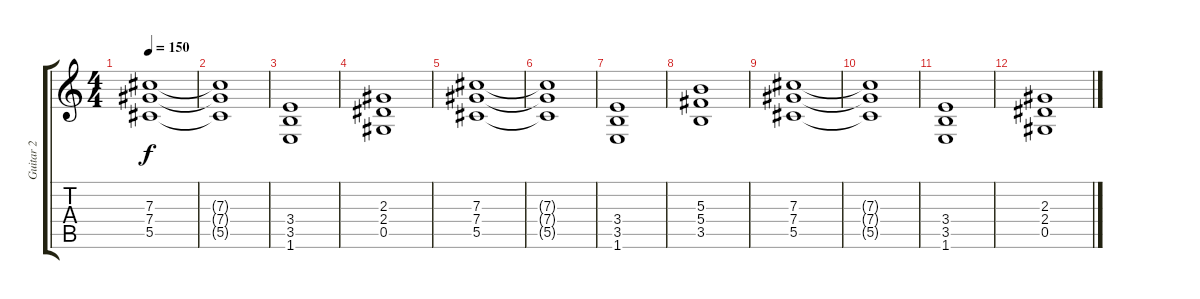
\track ("Guitar 2" "Guitar 2") {instrument distortionguitar}
\staff {score tabs}
\tuning (Eb4 Bb3 Gb3 Db3 Ab2 Eb2) {hide}
\ts (4 4)
\tempo 150
\clef g2
\ks c
(7.3 7.4 5.5).1{dy f} |
(7.3{t} 7.4{t} 5.5{t}).1 |
(3.4 3.5 1.6).1 |
(2.3 2.4 0.5).1 |
(7.3 7.4 5.5).1 |
(7.3{t} 7.4{t} 5.5{t}).1 |
(3.4 3.5 1.6).1 |
(5.3 5.4 3.5).1 |
(7.3 7.4 5.5).1 |
(7.3{t} 7.4{t} 5.5{t}).1 |
(3.4 3.5 1.6).1 |
(2.3 2.4 0.5).1
